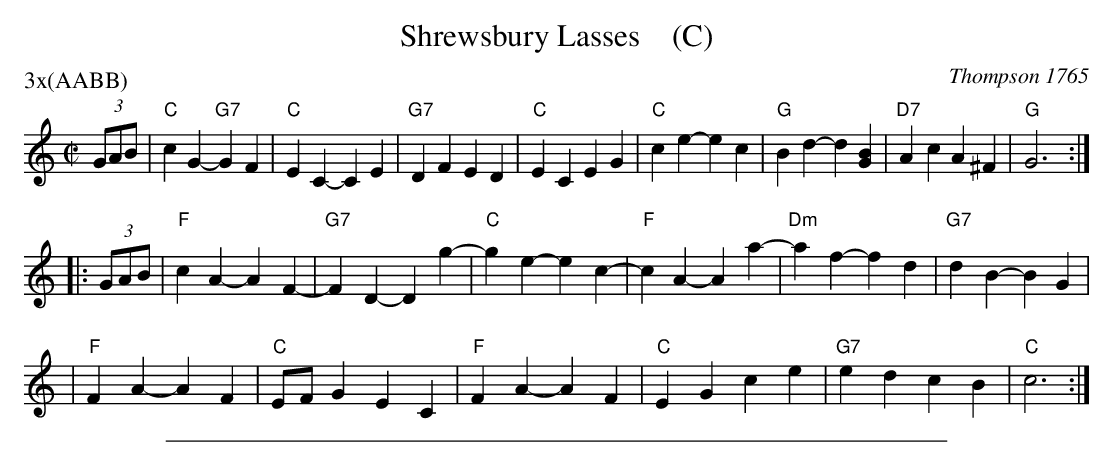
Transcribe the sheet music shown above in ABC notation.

X:1
T: Shrewsbury Lasses    (C)
O: Thompson 1765
M: C|
L: 1/4
P: 3x(AABB)
K: C
(3G/A/B/ \
| "C"cG- "G7"GF | "C"EC- CE \
| "G7"DF ED | "C"EC EG \
| "C"ce- ec | "G"Bd- d[BG] \
| "D7"AcA^F | "G"G3 :|
|: (3G/A/B/ \
| "F"cA- AF- | "G7"FD- Dg- \
| "C"ge- ec- | "F"cA- Aa- \
| "Dm"af- fd | "G7"dB- BG |
| "F"FA- AF | "C"E/F/G EC \
| "F"FA- AF | "C"EG ce \
| "G7"ed cB | "C"c3 :|
